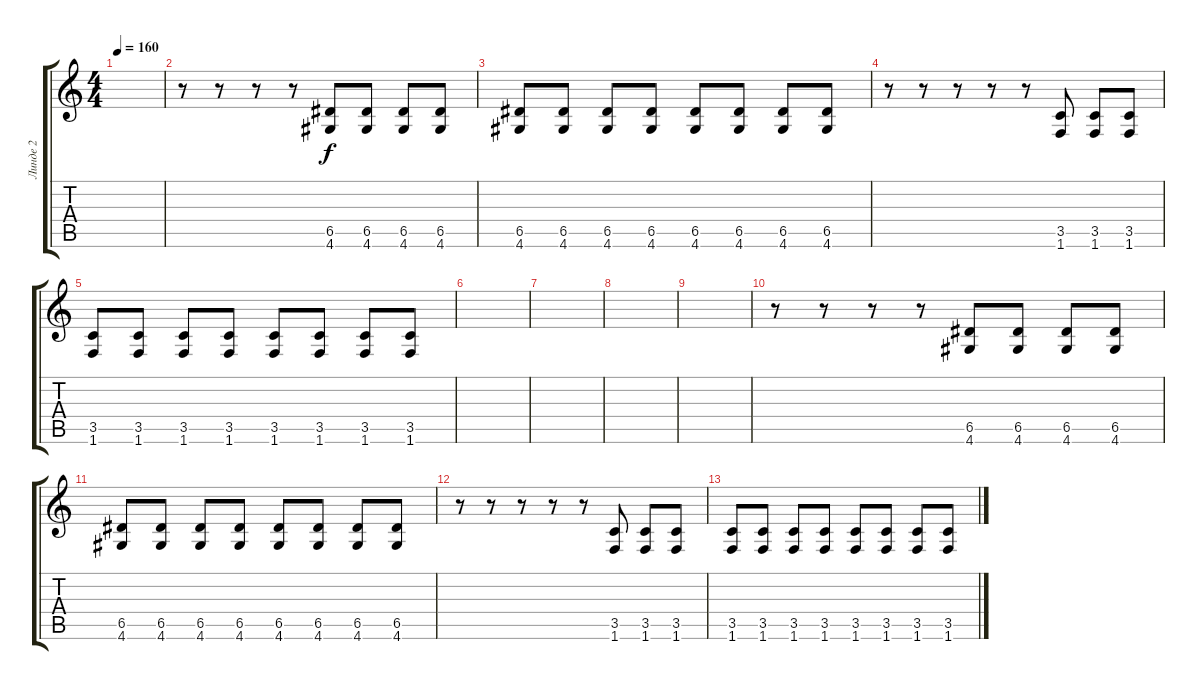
\track ("Линде 2" "Линде 2") {instrument distortionguitar}
\staff {score tabs}
\tuning (E4 B3 G3 D3 A2 E2) {hide}
\ts (4 4)
\tempo 160
\clef g2
\ks c
|
r.8 r.8 r.8 r.8 (6.5 4.6).8 (6.5 4.6).8 (6.5 4.6).8 (6.5 4.6).8 |
(6.5 4.6).8 (6.5 4.6).8 (6.5 4.6).8 (6.5 4.6).8 (6.5 4.6).8 (6.5 4.6).8 (6.5 4.6).8 (6.5 4.6).8 |
r.8 r.8 r.8 r.8 r.8 (3.5 1.6).8 (3.5 1.6).8 (3.5 1.6).8 |
(3.5 1.6).8 (3.5 1.6).8 (3.5 1.6).8 (3.5 1.6).8 (3.5 1.6).8 (3.5 1.6).8 (3.5 1.6).8 (3.5 1.6).8 |
|
|
|
|
r.8 r.8 r.8 r.8 (6.5 4.6).8 (6.5 4.6).8 (6.5 4.6).8 (6.5 4.6).8 |
(6.5 4.6).8 (6.5 4.6).8 (6.5 4.6).8 (6.5 4.6).8 (6.5 4.6).8 (6.5 4.6).8 (6.5 4.6).8 (6.5 4.6).8 |
r.8 r.8 r.8 r.8 r.8 (3.5 1.6).8 (3.5 1.6).8 (3.5 1.6).8 |
(3.5 1.6).8 (3.5 1.6).8 (3.5 1.6).8 (3.5 1.6).8 (3.5 1.6).8 (3.5 1.6).8 (3.5 1.6).8 (3.5 1.6).8
